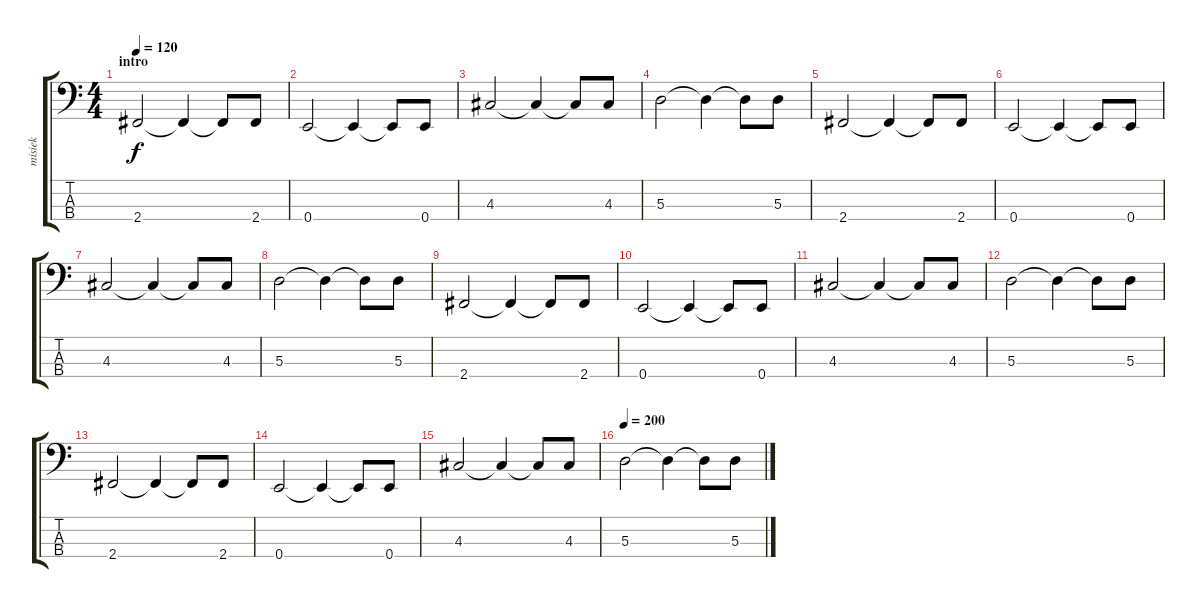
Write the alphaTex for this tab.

\track ("misiek" "misiek") {instrument electricbasspick}
\staff {score tabs}
\tuning (G2 D2 A1 E1) {hide}
\ts (4 4)
\section ("" "intro")
\tempo 120
\clef f4
\ks c
2.4.2{dy f instrument electricbasspick} 2.4{t}.4 2.4{t}.8 2.4.8 |
0.4.2 0.4{t}.4 0.4{t}.8 0.4.8 |
4.3.2 4.3{t}.4 4.3{t}.8 4.3.8 |
5.3.2 5.3{t}.4 5.3{t}.8 5.3.8 |
2.4.2 2.4{t}.4 2.4{t}.8 2.4.8 |
0.4.2 0.4{t}.4 0.4{t}.8 0.4.8 |
4.3.2 4.3{t}.4 4.3{t}.8 4.3.8 |
5.3.2 5.3{t}.4 5.3{t}.8 5.3.8 |
2.4.2 2.4{t}.4 2.4{t}.8 2.4.8 |
0.4.2 0.4{t}.4 0.4{t}.8 0.4.8 |
4.3.2 4.3{t}.4 4.3{t}.8 4.3.8 |
5.3.2 5.3{t}.4 5.3{t}.8 5.3.8 |
2.4.2 2.4{t}.4 2.4{t}.8 2.4.8 |
0.4.2 0.4{t}.4 0.4{t}.8 0.4.8 |
4.3.2 4.3{t}.4 4.3{t}.8 4.3.8 |
\tempo 200
5.3.2 5.3{t}.4 5.3{t}.8 5.3.8
